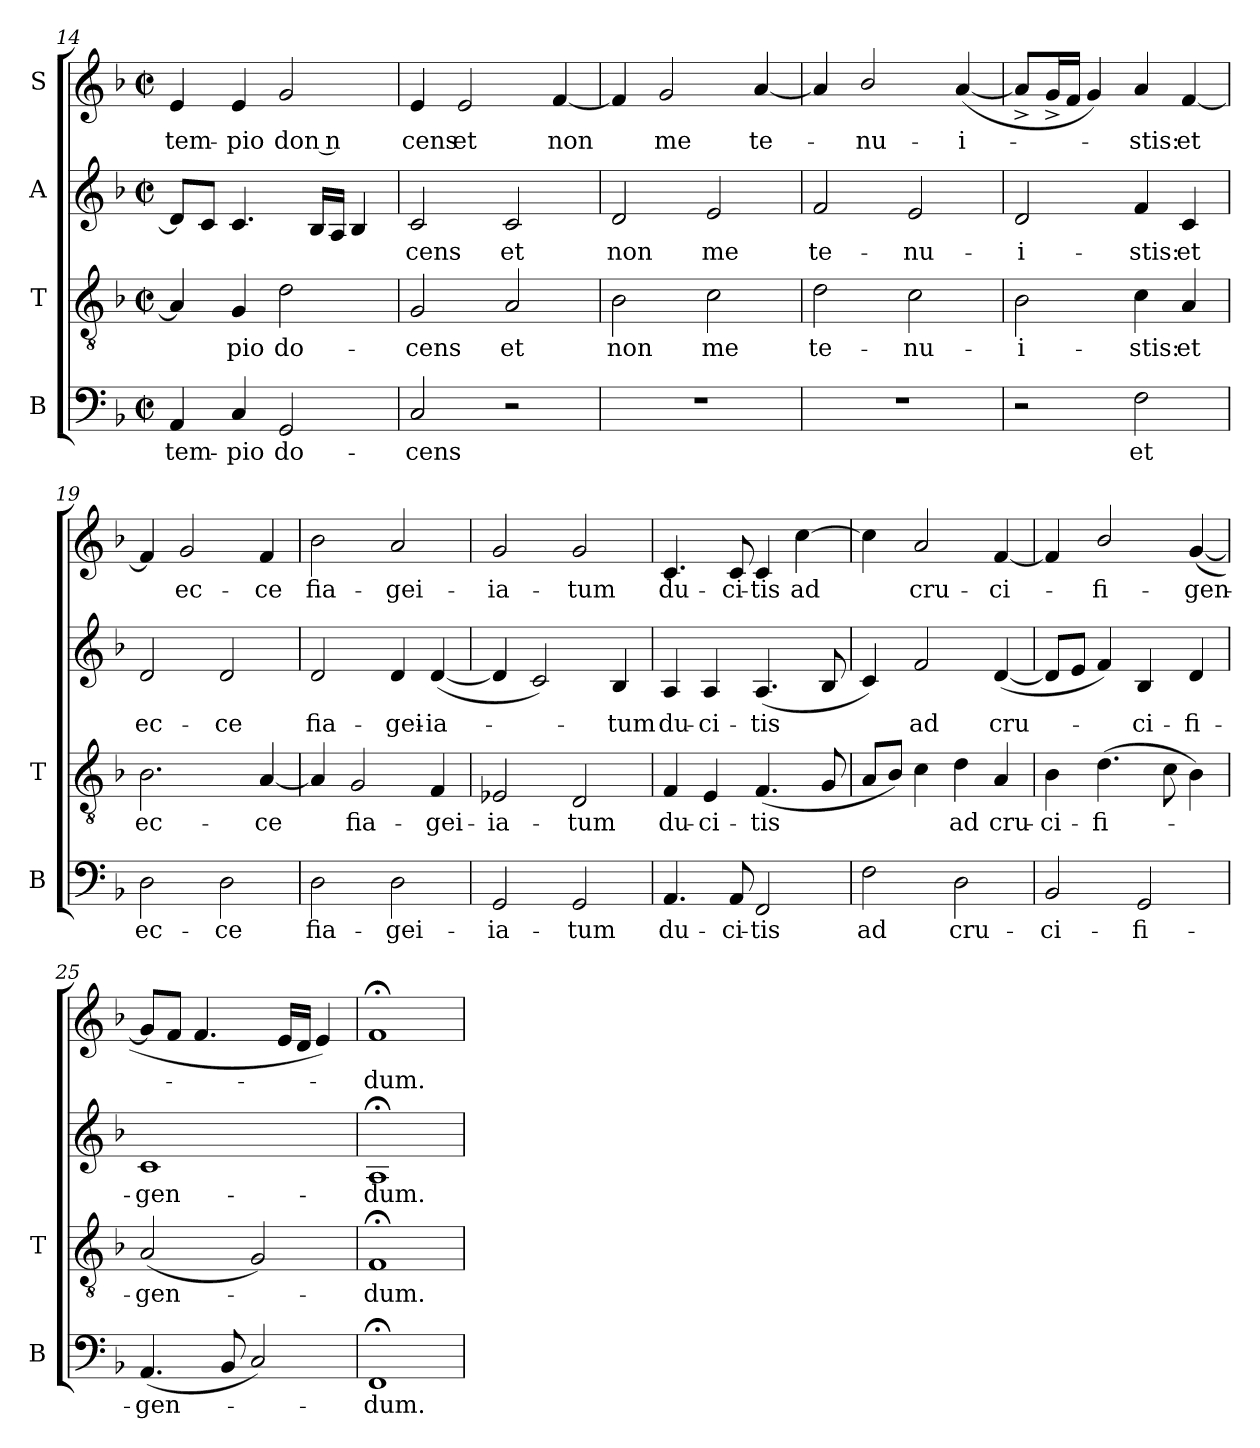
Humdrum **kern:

**kern	**text	**kern	**text	**kern	**text	**kern	**text
*part4	*part4	*part3	*part3	*part2	*part2	*part1	*part1
*staff4	*staff4	*staff3	*staff3	*staff2	*staff2	*staff1	*staff1
*I"B	*	*I"T	*	*I"A	*	*I"S	*
*I'B	*	*I'T	*	*	*	*	*
*clefF4	*	*clefGv2	*	*clefG2	*	*clefG2	*
*k[b-]	*	*k[b-]	*	*k[b-]	*	*k[b-]	*
*F:	*	*F:	*	*F:	*	*F:	*
*M2/2	*	*M2/2	*	*M2/2	*	*M2/2	*
*met(c|)	*	*met(c|)	*	*met(c|)	*	*met(c|)	*
=14	=14	=14	=14	=14	=14	=14	=14
!	!LO:LY:b	!	!	!	!	!	!LO:LY:b
4AA/	tem-	4A/]	.	8d/L]	.	4e/	tem-
.	.	.	.	8c/J	.	.	.
!	!LO:LY:b	!	!LO:LY:b	!	!	!	!LO:LY:b
4C/	-pio	4G/	-pio	4.c/	.	4e/	-pio
!	!LO:LY:b	!	!LO:LY:b	!	!	!	!LO:LY:b
2GG/	do-	2d\	do-	.	.	2g/	don ­n
.	.	.	.	16B-/LL	.	.	.
.	.	.	.	16A/JJ	.	.	.
.	.	.	.	4B-/	.	.	.
=15	=15	=15	=15	=15	=15	=15	=15
!	!LO:LY:b	!	!LO:LY:b	!	!LO:LY:b	!	!LO:LY:b
2C/	-cens	2G/	-cens	2c/	-cens	4e/	cens
!	!	!	!	!	!	!	!LO:LY:b
.	.	.	.	.	.	2e/	et
!	!	!	!LO:LY:b	!	!LO:LY:b	!	!
2r	.	2A/	et	2c/	et	.	.
!	!	!	!	!	!	!	!LO:LY:b
.	.	.	.	.	.	[>4f/	non
!!LO:PB:g=z
=16	=16	=16	=16	=16	=16	=16	=16
!	!	!	!LO:LY:b	!	!LO:LY:b	!	!
1r	.	2B-\	non	2d/	non	4f/]	.
!	!	!	!	!	!	!	!LO:LY:b
.	.	.	.	.	.	2g/	me
!	!	!	!LO:LY:b	!	!LO:LY:b	!	!
.	.	2c\	me	2e/	me	.	.
!	!	!	!	!	!	!	!LO:LY:b
.	.	.	.	.	.	[<4a/	te-
=17	=17	=17	=17	=17	=17	=17	=17
!	!	!	!LO:LY:b	!	!LO:LY:b	!	!
1r	.	2d\	te-	2f/	te-	4a/]	.
!	!	!	!	!	!	!	!LO:LY:b
.	.	.	.	.	.	2b-/	-nu-
!	!	!	!LO:LY:b	!	!LO:LY:b	!	!
.	.	2c\	-nu-	2e/	-nu-	.	.
!	!	!	!	!	!	!	!LO:LY:b:rj
.	.	.	.	.	.	(<[<4a/	-i-
=18	=18	=18	=18	=18	=18	=18	=18
!	!	!	!LO:LY:b	!	!LO:LY:b	!	!
2r	.	2B-\	-i-	2d/	-i-	8a^</L]	.
.	.	.	.	.	.	16g^</L	.
.	.	.	.	.	.	16f/JJ	.
.	.	.	.	.	.	4g/)	.
!	!LO:LY:b	!	!LO:LY:b	!	!LO:LY:b	!	!LO:LY:b
2F\	et	4c\	-stis:	4f/	-stis:	4a/	-stis:
!	!	!	!LO:LY:b	!	!LO:LY:b	!	!LO:LY:b
.	.	4A/	et	4c/	et	[<4f/	et
=19	=19	=19	=19	=19	=19	=19	=19
!	!LO:LY:b	!	!LO:LY:b	!	!LO:LY:b	!	!
2D\	ec-	2.B-\	ec-	2d/	ec-	4f/]	.
!	!	!	!	!	!	!	!LO:LY:b
.	.	.	.	.	.	2g/	ec-
!	!LO:LY:b	!	!	!	!LO:LY:b	!	!
2D\	-ce	.	.	2d/	-ce	.	.
!	!	!	!LO:LY:b	!	!	!	!LO:LY:b
.	.	[<4A/	-ce	.	.	4f/	-ce
=20	=20	=20	=20	=20	=20	=20	=20
!	!LO:LY:b	!	!	!	!LO:LY:b	!	!LO:LY:b
2D\	fia-	4A/]	.	2d/	fia-	2b-\	fia-
!	!	!	!LO:LY:b	!	!	!	!
.	.	2G/	fia-	.	.	.	.
!	!LO:LY:b	!	!	!	!LO:LY:b	!	!LO:LY:b
2D\	-gei-	.	.	4d/	-gei-	2a/	-gei-
!	!	!	!LO:LY:b	!	!LO:LY:b:rj	!	!
.	.	4F/	-gei-	(<[<4d/	-ia-	.	.
=21	=21	=21	=21	=21	=21	=21	=21
!	!LO:LY:b	!	!LO:LY:b	!	!	!	!LO:LY:b
2GG/	-ia-	2E-X/	-ia-	4d/]	.	2g/	-ia-
.	.	.	.	2c/)	.	.	.
!	!LO:LY:b	!	!LO:LY:b	!	!	!	!LO:LY:b
2GG/	-tum	2D/	-tum	.	.	2g/	-tum
!	!	!	!	!	!LO:LY:b	!	!
.	.	.	.	4B-/	-tum	.	.
!!LO:LB:g=z
=22	=22	=22	=22	=22	=22	=22	=22
!	!LO:LY:b	!	!LO:LY:b	!	!LO:LY:b	!	!LO:LY:b
4.AA/	du-	4F/	du-	4A/	du-	4.c/	du-
!	!	!	!LO:LY:b:rj	!	!LO:LY:b:rj	!	!
.	.	4E/	-ci-	4A/	-ci-	.	.
!	!LO:LY:b	!	!	!	!	!	!LO:LY:b
8AA/	-ci-	.	.	.	.	8c/	-ci-
!	!LO:LY:b:rj	!	!LO:LY:b	!	!LO:LY:b	!	!LO:LY:b:rj
2FF/	-tis	(<4.F/	-tis	(<4.A/	-tis	4c/	-tis
!	!	!	!	!	!	!	!LO:LY:b
.	.	.	.	.	.	[>4cc\	ad
.	.	8G/	.	8B-/	.	.	.
=23	=23	=23	=23	=23	=23	=23	=23
!	!LO:LY:b	!	!	!	!	!	!
2F\	ad	8A/L	.	4c/)	.	4cc\]	.
.	.	8B-/J)	.	.	.	.	.
!	!	!	!	!	!LO:LY:b	!	!LO:LY:b
.	.	4c\	.	2f/	ad	2a/	cru-
!	!LO:LY:b	!	!LO:LY:b	!	!	!	!
2D\	cru-	4d\	ad	.	.	.	.
!	!	!	!LO:LY:b	!	!LO:LY:b	!	!LO:LY:b
.	.	4A/	cru-	(<[<4d/	cru-	[<4f/	-ci-
=24	=24	=24	=24	=24	=24	=24	=24
!	!LO:LY:b	!	!LO:LY:b	!	!	!	!
2BB-/	-ci-	4B-\	-ci-	8d/L]	.	4f/]	.
.	.	.	.	8e/J	.	.	.
!	!	!	!LO:LY:b	!	!	!	!LO:LY:b
.	.	(>4.d\	-fi-	4f/)	.	2b-/	-fi-
!	!LO:LY:b	!	!	!	!LO:LY:b	!	!
2GG/	-fi-	.	.	4B-/	-ci-	.	.
.	.	8c\	.	.	.	.	.
!	!	!	!	!	!LO:LY:b	!	!LO:LY:b
.	.	4B-\)	.	4d/	-fi-	(<[<4g/	-gen-
=25	=25	=25	=25	=25	=25	=25	=25
!	!LO:LY:b	!	!LO:LY:b	!	!LO:LY:b	!	!
(<4.AA/	-gen-	(<2A/	-gen-	1c	-gen-	8g/L]	.
.	.	.	.	.	.	8f/J	.
.	.	.	.	.	.	4.f/	.
8BB-/	.	.	.	.	.	.	.
2C/)	.	2G/)	.	.	.	.	.
.	.	.	.	.	.	16e/LL	.
.	.	.	.	.	.	16d/JJ	.
.	.	.	.	.	.	4e/)	.
=26	=26	=26	=26	=26	=26	=26	=26
!	!LO:LY:b	!	!LO:LY:b	!	!LO:LY:b	!	!LO:LY:b
1FF;	-dum.	1F;	-dum.	1A;	-dum.	1f;	-dum.
=	=	=	=	=	=	=	=
*-	*-	*-	*-	*-	*-	*-	*-
